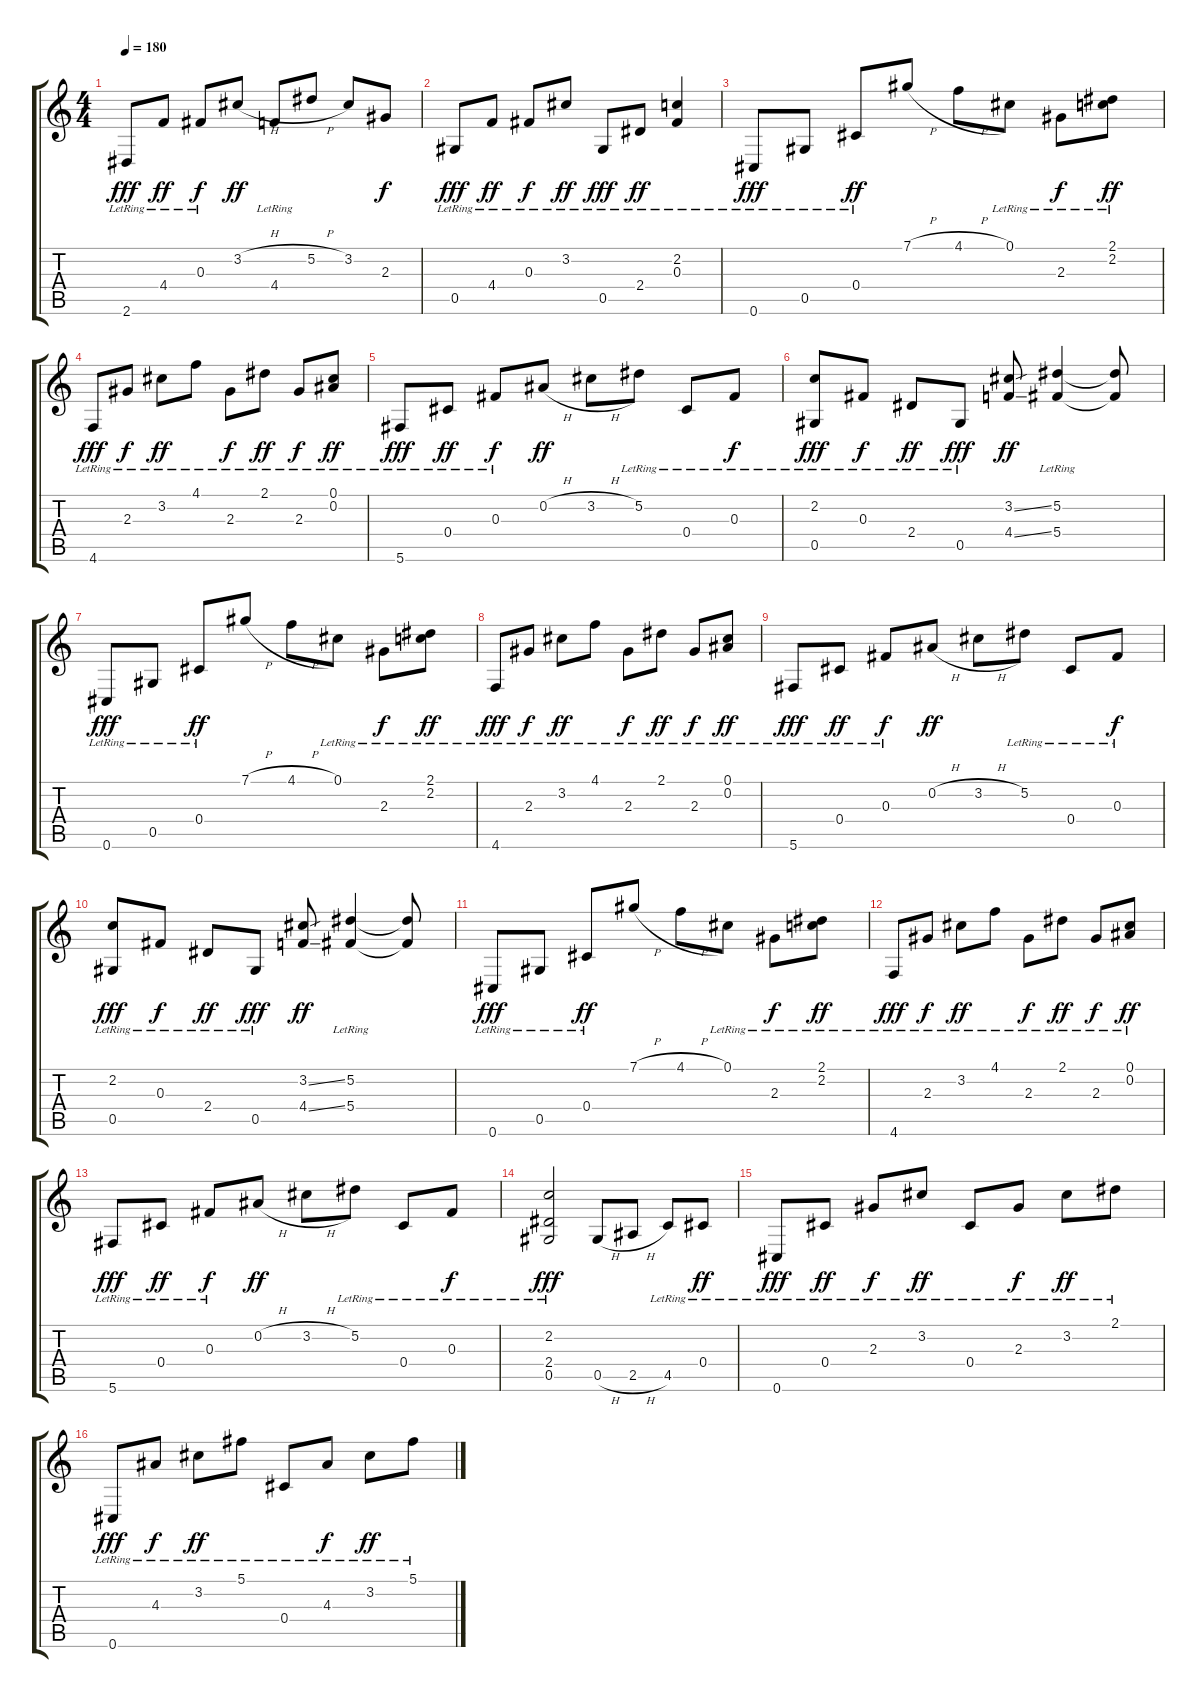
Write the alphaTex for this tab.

\track "" {instrument acousticguitarsteel}
\staff {score tabs}
\tuning (Db4 Bb3 Gb3 Db3 Ab2 Db2) {hide}
\ts (4 4)
\tempo 180
\clef g2
\ks c
2.6{lr}.8{dy fff} 4.4{lr}.8{dy ff} 0.3{lr}.8{dy f} 3.2{h}.8{dy ff} 4.4{lr}.8 5.2{h}.8 3.2.8 2.3.8{dy f} |
0.5{lr}.8{dy fff} 4.4{lr}.8{dy ff} 0.3{lr}.8{dy f} 3.2{lr}.8{dy ff} 0.5{lr}.8{dy fff} 2.4{lr}.8{dy ff} (2.2{lr} 0.3{lr}).4 |
0.6{lr}.8{dy fff} 0.5{lr}.8 0.4{lr}.8{dy ff} 7.1{h}.8 4.1{h}.8 0.1{lr}.8 2.3{lr}.8{dy f} (2.1{lr} 2.2{lr}).8{dy ff} |
4.6{lr}.8{dy fff} 2.3{lr}.8{dy f} 3.2{lr}.8{dy ff} 4.1{lr}.8 2.3{lr}.8{dy f} 2.1{lr}.8{dy ff} 2.3{lr}.8{dy f} (0.1{lr} 0.2{lr}).8{dy ff} |
5.6{lr}.8{dy fff} 0.4{lr}.8{dy ff} 0.3{lr}.8{dy f} 0.2{h}.8{dy ff} 3.2{h}.8 5.2{lr}.8 0.4{lr}.8 0.3{lr}.8{dy f} |
(2.2{lr} 0.5{lr}).8{dy fff} 0.3{lr}.8{dy f} 2.4{lr}.8{dy ff} 0.5{lr}.8{dy fff} (3.2{ss} 4.4{ss}).8{dy ff} (5.2{lr} 5.4{lr}).4 (5.2{t} 5.4{t}).8 |
0.6{lr}.8{dy fff} 0.5{lr}.8 0.4{lr}.8{dy ff} 7.1{h}.8 4.1{h}.8 0.1{lr}.8 2.3{lr}.8{dy f} (2.1{lr} 2.2{lr}).8{dy ff} |
4.6{lr}.8{dy fff} 2.3{lr}.8{dy f} 3.2{lr}.8{dy ff} 4.1{lr}.8 2.3{lr}.8{dy f} 2.1{lr}.8{dy ff} 2.3{lr}.8{dy f} (0.1{lr} 0.2{lr}).8{dy ff} |
5.6{lr}.8{dy fff} 0.4{lr}.8{dy ff} 0.3{lr}.8{dy f} 0.2{h}.8{dy ff} 3.2{h}.8 5.2{lr}.8 0.4{lr}.8 0.3{lr}.8{dy f} |
(2.2{lr} 0.5{lr}).8{dy fff} 0.3{lr}.8{dy f} 2.4{lr}.8{dy ff} 0.5{lr}.8{dy fff} (3.2{ss} 4.4{ss}).8{dy ff} (5.2{lr} 5.4{lr}).4 (5.2{t} 5.4{t}).8 |
0.6{lr}.8{dy fff} 0.5{lr}.8 0.4{lr}.8{dy ff} 7.1{h}.8 4.1{h}.8 0.1{lr}.8 2.3{lr}.8{dy f} (2.1{lr} 2.2{lr}).8{dy ff} |
4.6{lr}.8{dy fff} 2.3{lr}.8{dy f} 3.2{lr}.8{dy ff} 4.1{lr}.8 2.3{lr}.8{dy f} 2.1{lr}.8{dy ff} 2.3{lr}.8{dy f} (0.1{lr} 0.2{lr}).8{dy ff} |
5.6{lr}.8{dy fff} 0.4{lr}.8{dy ff} 0.3{lr}.8{dy f} 0.2{h}.8{dy ff} 3.2{h}.8 5.2{lr}.8 0.4{lr}.8 0.3{lr}.8{dy f} |
(2.2{lr} 2.4{lr} 0.5{lr}).2{dy fff} 0.5{h}.8 2.5{h}.8 4.5{lr}.8 0.4{lr}.8{dy ff} |
0.6{lr}.8{dy fff} 0.4{lr}.8{dy ff} 2.3{lr}.8{dy f} 3.2{lr}.8{dy ff} 0.4{lr}.8 2.3{lr}.8{dy f} 3.2{lr}.8{dy ff} 2.1{lr}.8 |
0.6{lr}.8{dy fff} 4.3{lr}.8{dy f} 3.2{lr}.8{dy ff} 5.1{lr}.8 0.4{lr}.8 4.3{lr}.8{dy f} 3.2{lr}.8{dy ff} 5.1{lr}.8
